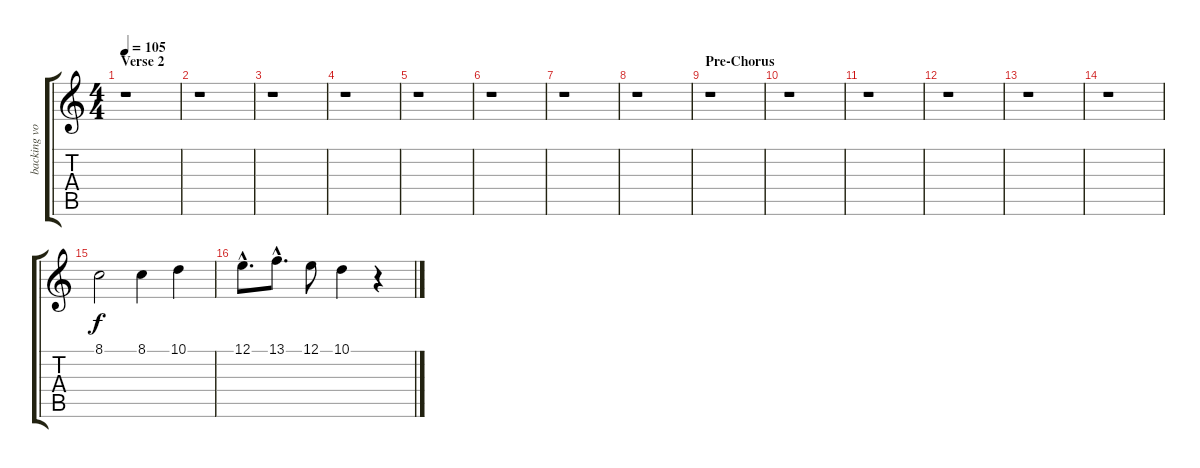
\track ("backing vocals" "backing vo") {instrument choiraahs}
\staff {score tabs}
\tuning (E4 B3 G3 D3 A2 E2) {hide}
\ts (4 4)
\section ("" "Verse 2")
\tempo 105
\clef g2
\ks c
r.1{dy f} |
r.1 |
r.1 |
r.1 |
\section ("" "")
r.1 |
r.1 |
r.1 |
r.1 |
\section ("" "Pre-Chorus")
r.1 |
r.1 |
r.1 |
r.1 |
r.1 |
r.1 |
8.1.2 8.1.4 10.1.4 |
12.1{hac}.8{d} 13.1{hac}.8{d} 12.1.8 10.1.4 r.4
